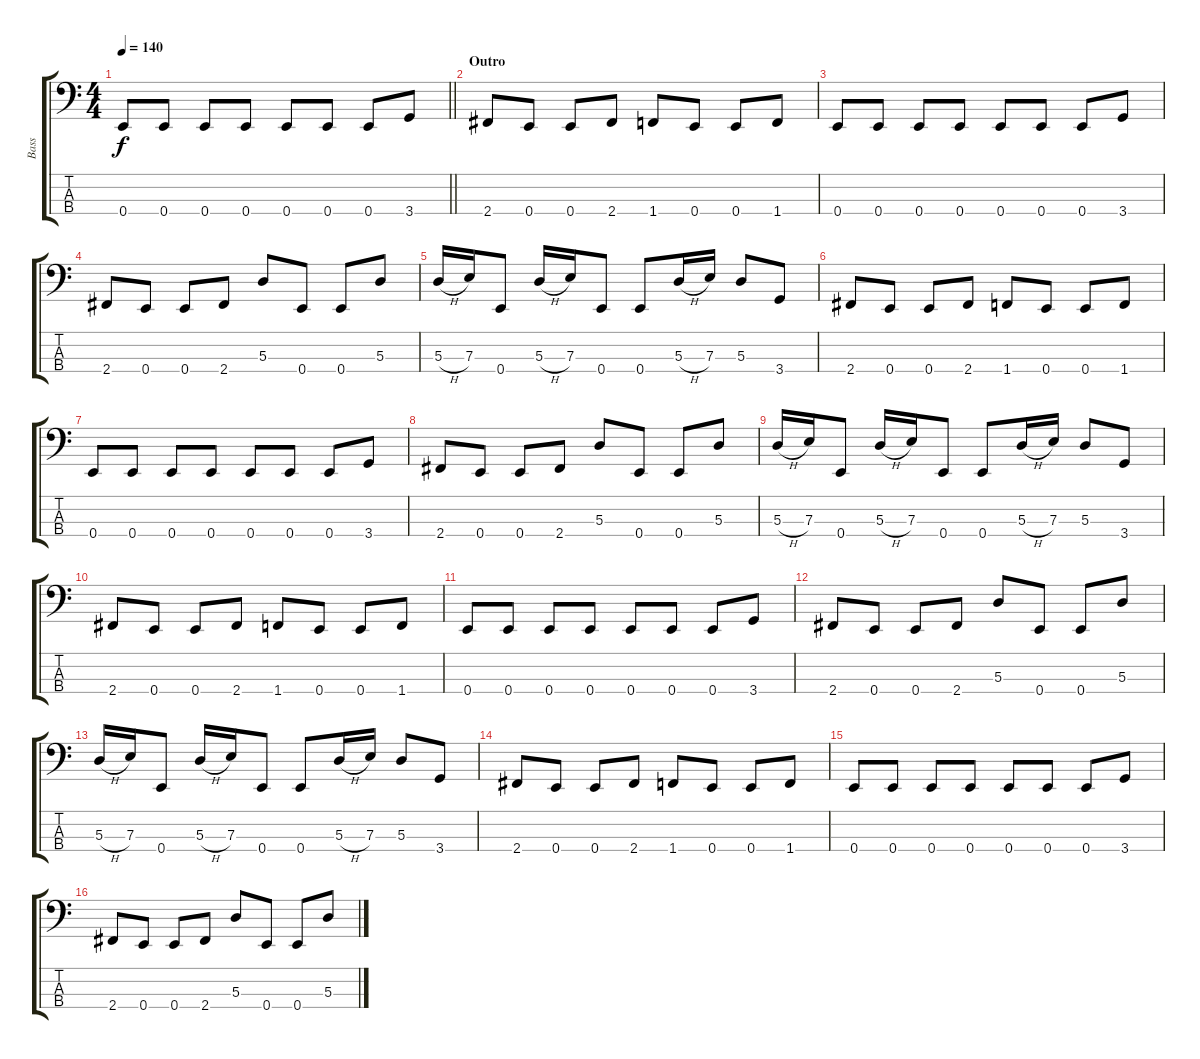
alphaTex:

\track ("Bass" "Bass") {instrument electricbasspick}
\staff {score tabs}
\tuning (G2 D2 A1 E1) {hide}
\ts (4 4)
\tempo 140
\clef f4
\barLineRight lightlight
\ks c
0.4.8{dy f} 0.4.8 0.4.8 0.4.8 0.4.8 0.4.8 0.4.8 3.4.8 |
\section ("" "Outro")
2.4.8 0.4.8 0.4.8 2.4.8 1.4.8 0.4.8 0.4.8 1.4.8 |
0.4.8 0.4.8 0.4.8 0.4.8 0.4.8 0.4.8 0.4.8 3.4.8 |
2.4.8 0.4.8 0.4.8 2.4.8 5.3.8 0.4.8 0.4.8 5.3.8 |
5.3{h}.16 7.3.16 0.4.8 5.3{h}.16 7.3.16 0.4.8 0.4.8 5.3{h}.16 7.3.16 5.3.8 3.4.8 |
2.4.8 0.4.8 0.4.8 2.4.8 1.4.8 0.4.8 0.4.8 1.4.8 |
0.4.8 0.4.8 0.4.8 0.4.8 0.4.8 0.4.8 0.4.8 3.4.8 |
2.4.8 0.4.8 0.4.8 2.4.8 5.3.8 0.4.8 0.4.8 5.3.8 |
5.3{h}.16 7.3.16 0.4.8 5.3{h}.16 7.3.16 0.4.8 0.4.8 5.3{h}.16 7.3.16 5.3.8 3.4.8 |
2.4.8 0.4.8 0.4.8 2.4.8 1.4.8 0.4.8 0.4.8 1.4.8 |
0.4.8 0.4.8 0.4.8 0.4.8 0.4.8 0.4.8 0.4.8 3.4.8 |
2.4.8 0.4.8 0.4.8 2.4.8 5.3.8 0.4.8 0.4.8 5.3.8 |
5.3{h}.16 7.3.16 0.4.8 5.3{h}.16 7.3.16 0.4.8 0.4.8 5.3{h}.16 7.3.16 5.3.8 3.4.8 |
2.4.8 0.4.8 0.4.8 2.4.8 1.4.8 0.4.8 0.4.8 1.4.8 |
0.4.8 0.4.8 0.4.8 0.4.8 0.4.8 0.4.8 0.4.8 3.4.8 |
2.4.8 0.4.8 0.4.8 2.4.8 5.3.8 0.4.8 0.4.8 5.3.8
